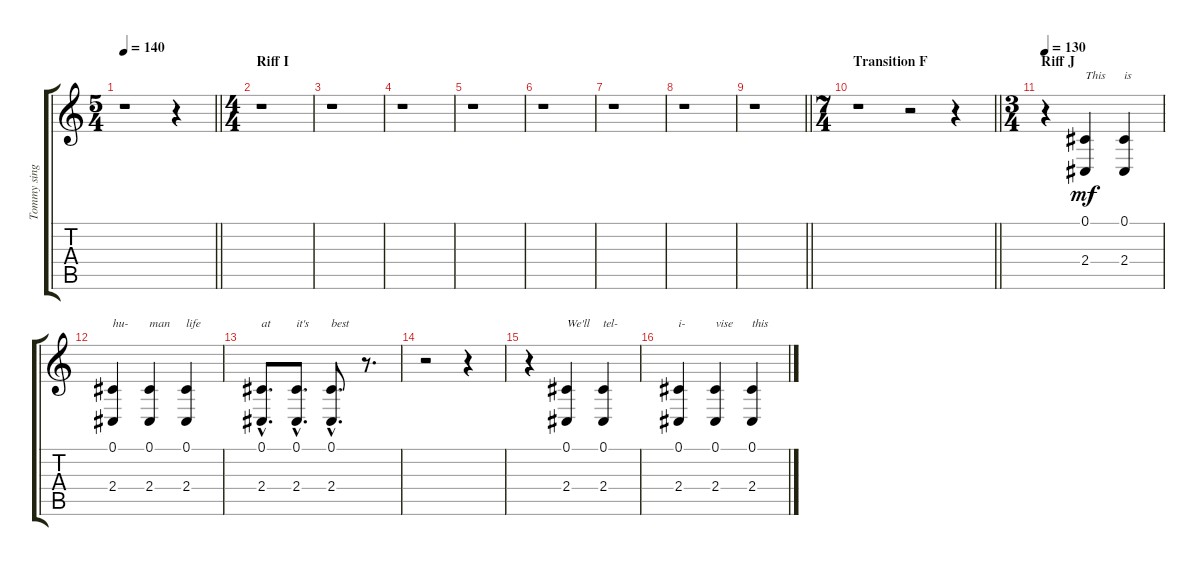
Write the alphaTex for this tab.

\track ("Tommy singing" "Tommy sing") {instrument tenorsax}
\staff {score tabs}
\tuning (Db4 Ab3 E3 B2 Gb2 Db2) {hide}
\ts (5 4)
\tempo 140
\clef g2
\barLineRight lightlight
\ks c
r.1{dy ff} r.4 |
\ts (4 4)
\section ("" "Riff I")
r.1 |
r.1 |
r.1 |
r.1 |
r.1 |
r.1 |
r.1 |
\barLineRight lightlight
r.1 |
\ts (7 4)
\section ("" "Transition F")
\barLineRight lightlight
r.1 r.2 r.4 |
\ts (3 4)
\section ("" "Riff J")
\tempo 130
r.4 (0.1 2.4).4{txt "This" dy mf} (0.1 2.4).4{txt "is"} |
(0.1 2.4).4{txt "hu-"} (0.1 2.4).4{txt "man"} (0.1 2.4).4{txt "life"} |
(0.1{hac} 2.4{hac}).8{d txt "at"} (0.1{hac} 2.4{hac}).8{d txt "it's"} (0.1{hac} 2.4{hac}).8{d txt "best"} r.8{d} |
r.2 r.4 |
r.4 (0.1 2.4).4{txt "We'll"} (0.1 2.4).4{txt "tel-"} |
(0.1 2.4).4{txt "i-"} (0.1 2.4).4{txt "vise"} (0.1 2.4).4{txt "this"}
